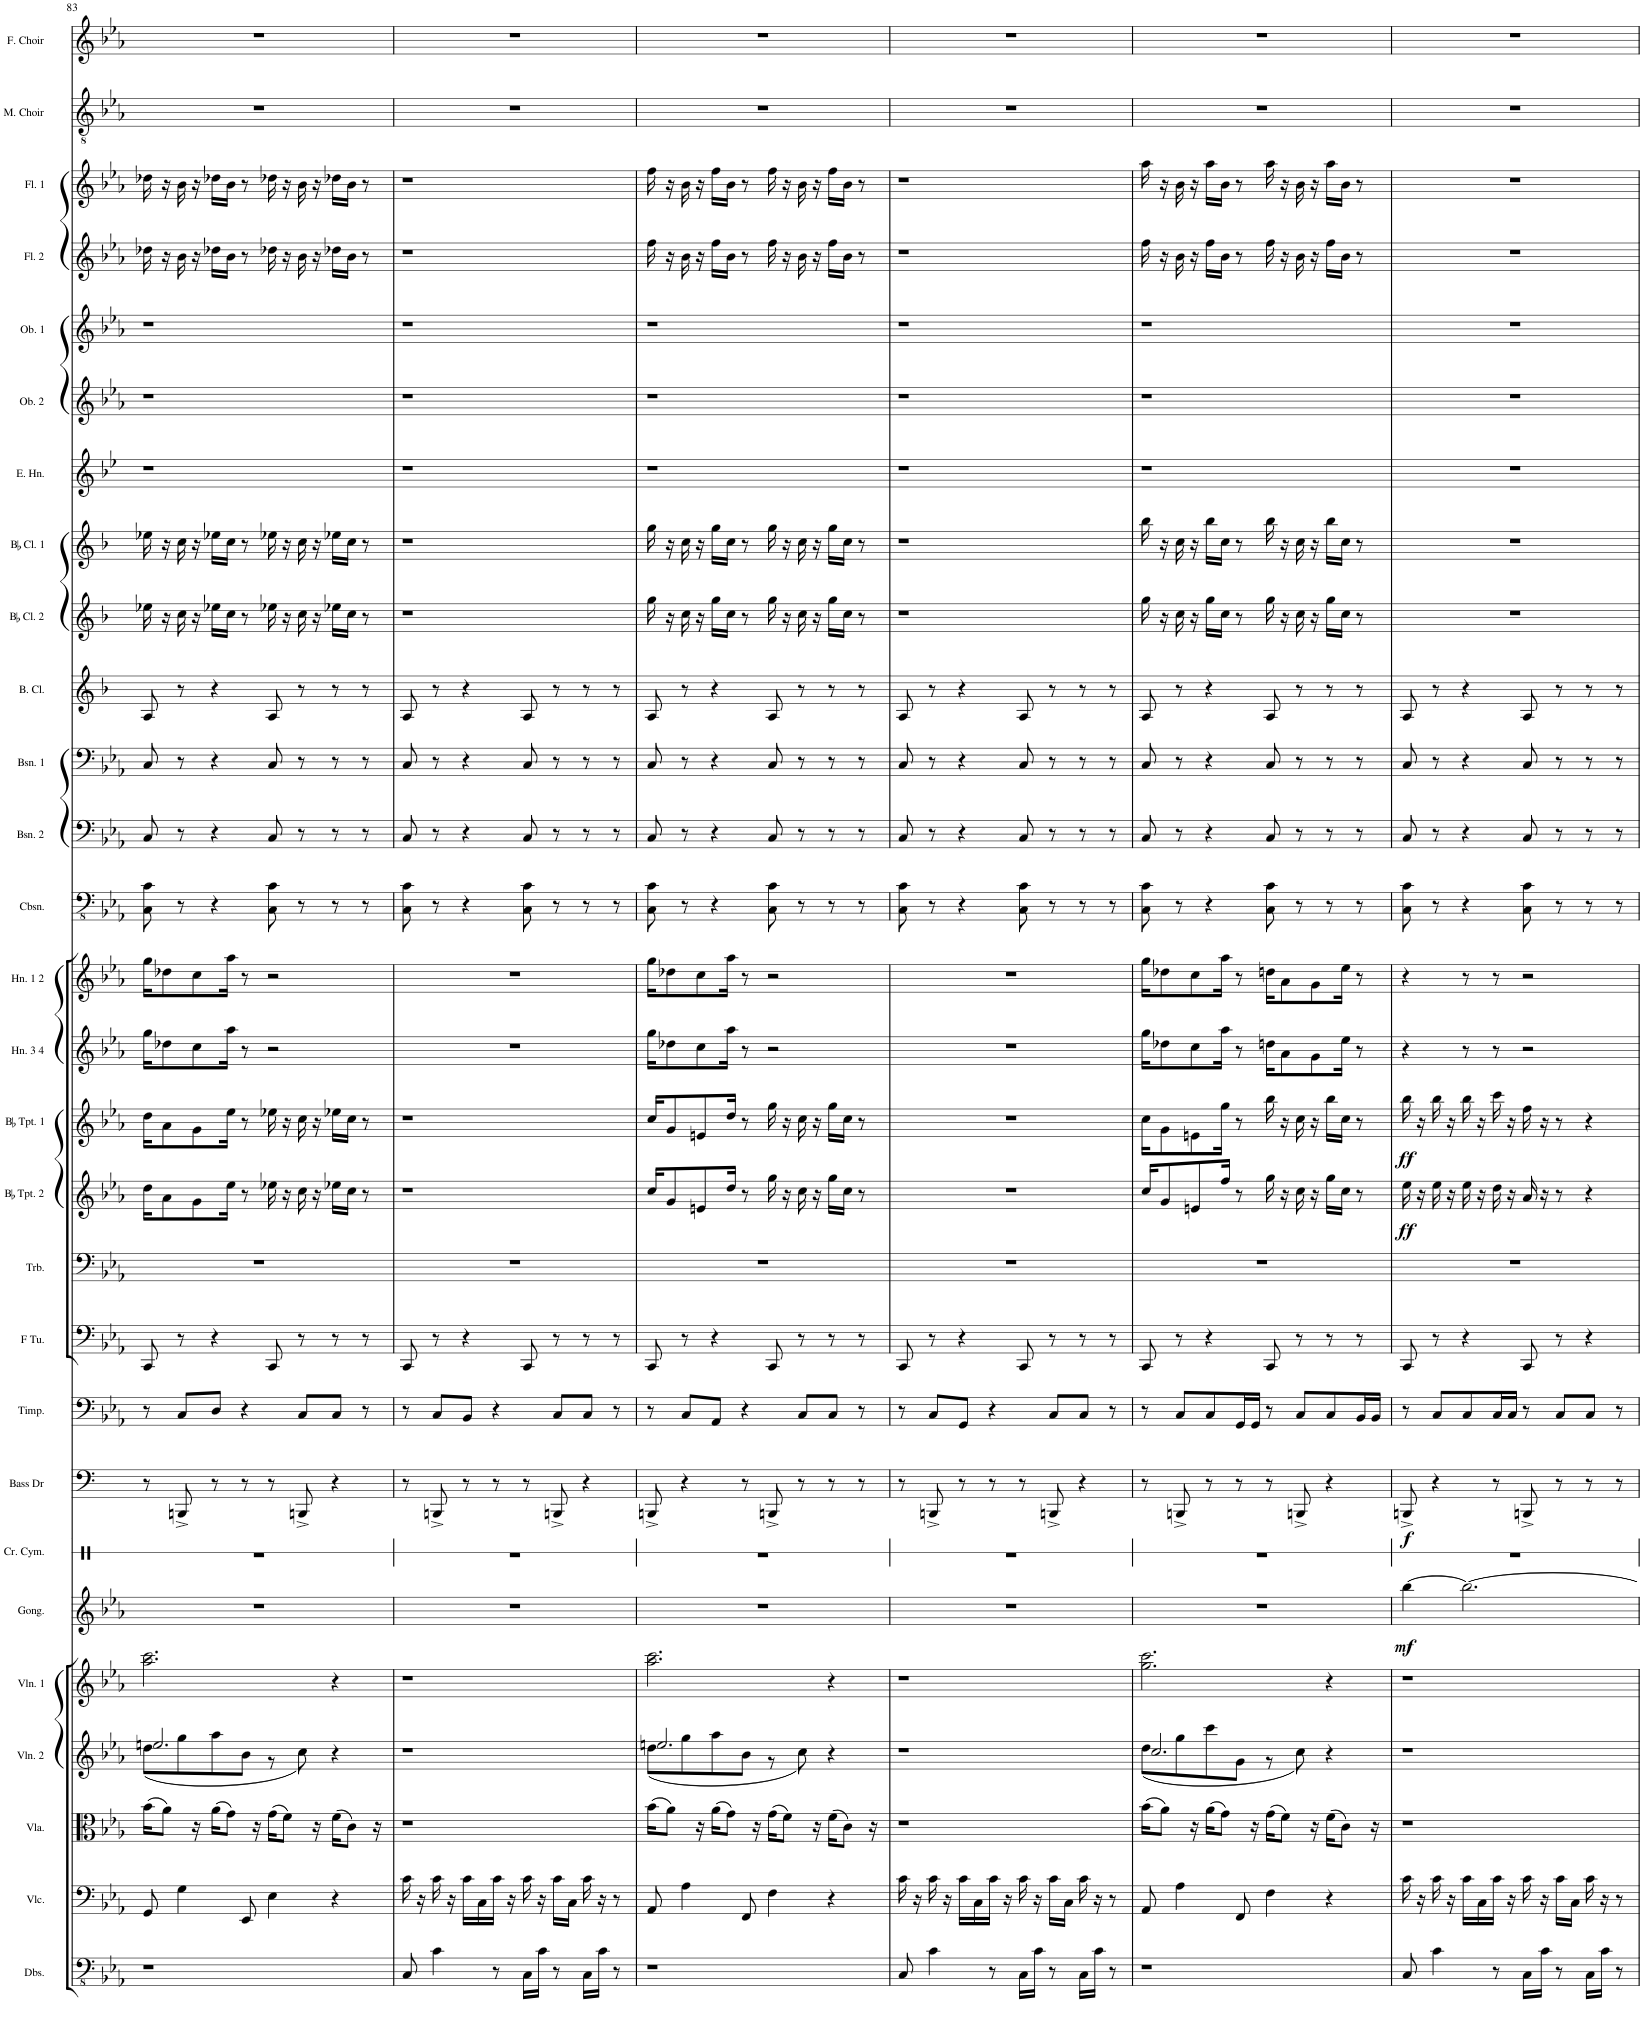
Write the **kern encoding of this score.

**kern	**kern	**kern	**kern	**kern	**kern	**dynam	**kern	**kern	**dynam	**kern	**kern	**kern	**kern	**dynam	**kern	**dynam	**kern	**kern	**kern	**kern	**kern	**kern	**kern	**kern	**kern	**kern	**kern	**kern	**kern	**kern	**kern
*part28	*part27	*part26	*part25	*part24	*part23	*part23	*part22	*part21	*part21	*part20	*part19	*part18	*part17	*part17	*part16	*part16	*part15	*part14	*part13	*part12	*part11	*part10	*part9	*part8	*part7	*part6	*part5	*part4	*part3	*part2	*part1
*staff28	*staff27	*staff26	*staff25	*staff24	*staff23	*staff23	*staff22	*staff21	*staff21	*staff20	*staff19	*staff18	*staff17	*staff17	*staff16	*staff16	*staff15	*staff14	*staff13	*staff12	*staff11	*staff10	*staff9	*staff8	*staff7	*staff6	*staff5	*staff4	*staff3	*staff2	*staff1
*I"Double Basses	*I"Violoncello	*I"Viola	*I"Violin 2	*I"Violin 1	*I"Gong	*	*I"Crash Cymbal	*I"Bass Drum	*	*I"Timpani	*I"Tuba	*I"Trombone	*I"BaccidentalFlat Trumpet 2	*	*I"BaccidentalFlat Trumpet 1	*	*I"Horn 3 4	*I"Horn 1 2	*I"Contrabassoon	*I"Bassoon 2	*I"Bassoon 1	*I"Bass Clarinet	*I"BaccidentalFlat Clarinet 2	*I"BaccidentalFlat Clarinet 1	*I"English Horn	*I"Oboe 2	*I"Oboe 1	*I"Flute 2	*I"Flute 1	*I"Male Choir.	*I"Female Choir.
*I'Dbs.	*I'Vlc.	*I'Vla.	*I'Vln. 2	*I'Vln. 1	*I'Gong.	*	*I'Cr. Cym.	*I'Bass Dr	*	*I'Timp.	*	*I'Trb.	*I'BaccidentalFlat Tpt. 2	*	*I'BaccidentalFlat Tpt. 1	*	*I'Hn. 3 4	*I'Hn. 1 2	*I'Cbsn.	*I'Bsn. 2	*I'Bsn. 1	*I'B. Cl.	*I'BaccidentalFlat Cl. 2	*I'BaccidentalFlat Cl. 1	*I'E. Hn.	*I'Ob. 2	*I'Ob. 1	*I'Fl. 2	*I'Fl. 1	*I'M. Choir	*I'F. Choir
!!LO:PB:g=z
*clefFv4	*clefF4	*clefC3	*clefG2	*clefG2	*clefG2	*	*clefX	*clefF4	*	*clefF4	*clefF4	*clefF4	*clefG2	*	*clefG2	*	*clefG2	*clefG2	*clefFv4	*clefF4	*clefF4	*clefG2	*clefG2	*clefG2	*clefG2	*clefG2	*clefG2	*clefG2	*clefG2	*clefGv2	*clefG2
*	*	*	*	*	*	*	*	*	*	*	*	*	*Trd1c2	*	*Trd1c2	*	*Trd4c7	*Trd4c7	*Trd7c12	*	*	*Trd8c14	*Trd1c2	*Trd1c2	*Trd4c7	*	*	*	*	*	*
*k[b-e-a-]	*k[b-e-a-]	*k[b-e-a-]	*k[b-e-a-]	*k[b-e-a-]	*k[b-e-a-]	*	*k[]	*k[]	*	*k[b-e-a-]	*k[b-e-a-]	*k[b-e-a-]	*k[b-e-a-]	*	*k[b-e-a-]	*	*k[b-e-a-]	*k[b-e-a-]	*k[b-e-a-]	*k[b-e-a-]	*k[b-e-a-]	*k[b-]	*k[b-]	*k[b-]	*k[b-e-]	*k[b-e-a-]	*k[b-e-a-]	*k[b-e-a-]	*k[b-e-a-]	*k[b-e-a-]	*k[b-e-a-]
=83	=83	=83	=83	=83	=83	=83	=83	=83	=83	=83	=83	=83	=83	=83	=83	=83	=83	=83	=83	=83	=83	=83	=83	=83	=83	=83	=83	=83	=83	=83	=83
*	*	*	*^	*	*	*	*	*	*	*	*	*	*	*	*	*	*	*	*	*	*	*	*	*	*	*	*	*	*	*	*
1r	8GG/	(16b-\KL	2.een/	(8dd\L	2.aa-\ 2.ccc\	1r	.	1r	8r	.	8r	8CC/	1r	16dd\KL	.	16dd\KL	.	16gg\KL	16gg\KL	8CC\ 8C\	8C/	8C/	8A/	16ee-X\	16ee-X\	1r	1r	1r	16dd-X\	16dd-X\	1r	1r
.	.	8a-\J)	.	.	.	.	.	.	.	.	.	.	.	8a-\	.	8a-\	.	8dd-X\	8dd-X\	.	.	.	.	16r	16r	.	.	.	16r	16r	.	.
.	4G\	.	.	8gg\	.	.	.	.	8BBBn^/	.	8C/L	8r	.	.	.	.	.	.	.	8r	8r	8r	8r	16cc\	16cc\	.	.	.	16b-\	16b-\	.	.
.	.	16r	.	.	.	.	.	.	.	.	.	.	.	8g\	.	8g\	.	8cc\	8cc\	.	.	.	.	16r	16r	.	.	.	16r	16r	.	.
.	.	(16a-\KL	.	8aa-\	.	.	.	.	8r	.	8D/J	4r	.	.	.	.	.	.	.	4r	4r	4r	4r	16ee-X\LL	16ee-X\LL	.	.	.	16dd-X\LL	16dd-X\LL	.	.
.	.	8g\J)	.	.	.	.	.	.	.	.	.	.	.	16ee-\Jk	.	16ee-\Jk	.	16aa-\Jk	16aa-\Jk	.	.	.	.	16cc\JJ	16cc\JJ	.	.	.	16b-\JJ	16b-\JJ	.	.
.	8EE-/	.	.	8b-\J	.	.	.	.	8r	.	4r	.	.	8r	.	8r	.	8r	8r	.	.	.	.	8r	8r	.	.	.	8r	8r	.	.
.	.	16r	.	.	.	.	.	.	.	.	.	.	.	.	.	.	.	.	.	.	.	.	.	.	.	.	.	.	.	.	.	.
.	4E-\	(16g\KL	.	8r	.	.	.	.	8r	.	.	8CC/	.	16ee-X\	.	16ee-X\	.	2r	2r	8CC\ 8C\	8C/	8C/	8A/	16ee-X\	16ee-X\	.	.	.	16dd-X\	16dd-X\	.	.
.	.	8f\J)	.	.	.	.	.	.	.	.	.	.	.	16r	.	16r	.	.	.	.	.	.	.	16r	16r	.	.	.	16r	16r	.	.
.	.	.	.	8cc\)	.	.	.	.	8BBBn^/	.	8C/L	8r	.	16cc\	.	16cc\	.	.	.	8r	8r	8r	8r	16cc\	16cc\	.	.	.	16b-\	16b-\	.	.
.	.	16r	.	.	.	.	.	.	.	.	.	.	.	16r	.	16r	.	.	.	.	.	.	.	16r	16r	.	.	.	16r	16r	.	.
.	4r	(16f\KL	4r	4ryy	4r	.	.	.	4r	.	8C/J	8r	.	16ee-X\LL	.	16ee-X\LL	.	.	.	8r	8r	8r	8r	16ee-X\LL	16ee-X\LL	.	.	.	16dd-X\LL	16dd-X\LL	.	.
.	.	8c\J)	.	.	.	.	.	.	.	.	.	.	.	16cc\JJ	.	16cc\JJ	.	.	.	.	.	.	.	16cc\JJ	16cc\JJ	.	.	.	16b-\JJ	16b-\JJ	.	.
.	.	.	.	.	.	.	.	.	.	.	8r	8r	.	8r	.	8r	.	.	.	8r	8r	8r	8r	8r	8r	.	.	.	8r	8r	.	.
.	.	16r	.	.	.	.	.	.	.	.	.	.	.	.	.	.	.	.	.	.	.	.	.	.	.	.	.	.	.	.	.	.
*	*	*	*v	*v	*	*	*	*	*	*	*	*	*	*	*	*	*	*	*	*	*	*	*	*	*	*	*	*	*	*	*	*
=84	=84	=84	=84	=84	=84	=84	=84	=84	=84	=84	=84	=84	=84	=84	=84	=84	=84	=84	=84	=84	=84	=84	=84	=84	=84	=84	=84	=84	=84	=84	=84
8CC/	16c\	1r	1r	1r	1r	.	1r	8r	.	8r	8CC/	1r	1r	.	1r	.	1r	1r	8CC\ 8C\	8C/	8C/	8A/	1r	1r	1r	1r	1r	1r	1r	1r	1r
.	16r	.	.	.	.	.	.	.	.	.	.	.	.	.	.	.	.	.	.	.	.	.	.	.	.	.	.	.	.	.	.
4C\	16c\	.	.	.	.	.	.	8BBBn^/	.	8C/L	8r	.	.	.	.	.	.	.	8r	8r	8r	8r	.	.	.	.	.	.	.	.	.
.	16r	.	.	.	.	.	.	.	.	.	.	.	.	.	.	.	.	.	.	.	.	.	.	.	.	.	.	.	.	.	.
.	16c\LL	.	.	.	.	.	.	8r	.	8BB-/J	4r	.	.	.	.	.	.	.	4r	4r	4r	4r	.	.	.	.	.	.	.	.	.
.	16C\	.	.	.	.	.	.	.	.	.	.	.	.	.	.	.	.	.	.	.	.	.	.	.	.	.	.	.	.	.	.
8r	16c\JJ	.	.	.	.	.	.	8r	.	4r	.	.	.	.	.	.	.	.	.	.	.	.	.	.	.	.	.	.	.	.	.
.	16r	.	.	.	.	.	.	.	.	.	.	.	.	.	.	.	.	.	.	.	.	.	.	.	.	.	.	.	.	.	.
16CC\LL	16c\	.	.	.	.	.	.	8r	.	.	8CC/	.	.	.	.	.	.	.	8CC\ 8C\	8C/	8C/	8A/	.	.	.	.	.	.	.	.	.
16C\JJ	16r	.	.	.	.	.	.	.	.	.	.	.	.	.	.	.	.	.	.	.	.	.	.	.	.	.	.	.	.	.	.
8r	16c\LL	.	.	.	.	.	.	8BBBn^/	.	8C/L	8r	.	.	.	.	.	.	.	8r	8r	8r	8r	.	.	.	.	.	.	.	.	.
.	16C\JJ	.	.	.	.	.	.	.	.	.	.	.	.	.	.	.	.	.	.	.	.	.	.	.	.	.	.	.	.	.	.
16CC\LL	16c\	.	.	.	.	.	.	4r	.	8C/J	8r	.	.	.	.	.	.	.	8r	8r	8r	8r	.	.	.	.	.	.	.	.	.
16C\JJ	16r	.	.	.	.	.	.	.	.	.	.	.	.	.	.	.	.	.	.	.	.	.	.	.	.	.	.	.	.	.	.
8r	8r	.	.	.	.	.	.	.	.	8r	8r	.	.	.	.	.	.	.	8r	8r	8r	8r	.	.	.	.	.	.	.	.	.
=85	=85	=85	=85	=85	=85	=85	=85	=85	=85	=85	=85	=85	=85	=85	=85	=85	=85	=85	=85	=85	=85	=85	=85	=85	=85	=85	=85	=85	=85	=85	=85
*	*	*	*^	*	*	*	*	*	*	*	*	*	*	*	*	*	*	*	*	*	*	*	*	*	*	*	*	*	*	*	*
1r	8AA-/	(16b-\KL	2.een/	(8dd\L	2.aa-\ 2.ccc\	1r	.	1r	8BBBn^/	.	8r	8CC/	1r	16cc/KL	.	16cc/KL	.	16gg\KL	16gg\KL	8CC\ 8C\	8C/	8C/	8A/	16gg\	16gg\	1r	1r	1r	16ff\	16ff\	1r	1r
.	.	8a-\J)	.	.	.	.	.	.	.	.	.	.	.	8g/	.	8g/	.	8dd-X\	8dd-X\	.	.	.	.	16r	16r	.	.	.	16r	16r	.	.
.	4A-\	.	.	8gg\	.	.	.	.	4r	.	8C/L	8r	.	.	.	.	.	.	.	8r	8r	8r	8r	16cc\	16cc\	.	.	.	16b-\	16b-\	.	.
.	.	16r	.	.	.	.	.	.	.	.	.	.	.	8en/	.	8en/	.	8cc\	8cc\	.	.	.	.	16r	16r	.	.	.	16r	16r	.	.
.	.	(16a-\KL	.	8aa-\	.	.	.	.	.	.	8AA-/J	4r	.	.	.	.	.	.	.	4r	4r	4r	4r	16gg\LL	16gg\LL	.	.	.	16ff\LL	16ff\LL	.	.
.	.	8g\J)	.	.	.	.	.	.	.	.	.	.	.	16dd/Jk	.	16dd/Jk	.	16aa-\Jk	16aa-\Jk	.	.	.	.	16cc\JJ	16cc\JJ	.	.	.	16b-\JJ	16b-\JJ	.	.
.	8FF/	.	.	8b-\J	.	.	.	.	8r	.	4r	.	.	8r	.	8r	.	8r	8r	.	.	.	.	8r	8r	.	.	.	8r	8r	.	.
.	.	16r	.	.	.	.	.	.	.	.	.	.	.	.	.	.	.	.	.	.	.	.	.	.	.	.	.	.	.	.	.	.
.	4F\	(16g\KL	.	8r	.	.	.	.	8BBBn^/	.	.	8CC/	.	16gg\	.	16gg\	.	2r	2r	8CC\ 8C\	8C/	8C/	8A/	16gg\	16gg\	.	.	.	16ff\	16ff\	.	.
.	.	8f\J)	.	.	.	.	.	.	.	.	.	.	.	16r	.	16r	.	.	.	.	.	.	.	16r	16r	.	.	.	16r	16r	.	.
.	.	.	.	8cc\)	.	.	.	.	8r	.	8C/L	8r	.	16cc\	.	16cc\	.	.	.	8r	8r	8r	8r	16cc\	16cc\	.	.	.	16b-\	16b-\	.	.
.	.	16r	.	.	.	.	.	.	.	.	.	.	.	16r	.	16r	.	.	.	.	.	.	.	16r	16r	.	.	.	16r	16r	.	.
.	4r	(16f\KL	4r	4ryy	4r	.	.	.	8r	.	8C/J	8r	.	16gg\LL	.	16gg\LL	.	.	.	8r	8r	8r	8r	16gg\LL	16gg\LL	.	.	.	16ff\LL	16ff\LL	.	.
.	.	8c\J)	.	.	.	.	.	.	.	.	.	.	.	16cc\JJ	.	16cc\JJ	.	.	.	.	.	.	.	16cc\JJ	16cc\JJ	.	.	.	16b-\JJ	16b-\JJ	.	.
.	.	.	.	.	.	.	.	.	8r	.	8r	8r	.	8r	.	8r	.	.	.	8r	8r	8r	8r	8r	8r	.	.	.	8r	8r	.	.
.	.	16r	.	.	.	.	.	.	.	.	.	.	.	.	.	.	.	.	.	.	.	.	.	.	.	.	.	.	.	.	.	.
*	*	*	*v	*v	*	*	*	*	*	*	*	*	*	*	*	*	*	*	*	*	*	*	*	*	*	*	*	*	*	*	*	*
=86	=86	=86	=86	=86	=86	=86	=86	=86	=86	=86	=86	=86	=86	=86	=86	=86	=86	=86	=86	=86	=86	=86	=86	=86	=86	=86	=86	=86	=86	=86	=86
8CC/	16c\	1r	1r	1r	1r	.	1r	8r	.	8r	8CC/	1r	1r	.	1r	.	1r	1r	8CC\ 8C\	8C/	8C/	8A/	1r	1r	1r	1r	1r	1r	1r	1r	1r
.	16r	.	.	.	.	.	.	.	.	.	.	.	.	.	.	.	.	.	.	.	.	.	.	.	.	.	.	.	.	.	.
4C\	16c\	.	.	.	.	.	.	8BBBn^/	.	8C/L	8r	.	.	.	.	.	.	.	8r	8r	8r	8r	.	.	.	.	.	.	.	.	.
.	16r	.	.	.	.	.	.	.	.	.	.	.	.	.	.	.	.	.	.	.	.	.	.	.	.	.	.	.	.	.	.
.	16c\LL	.	.	.	.	.	.	8r	.	8GG/J	4r	.	.	.	.	.	.	.	4r	4r	4r	4r	.	.	.	.	.	.	.	.	.
.	16C\	.	.	.	.	.	.	.	.	.	.	.	.	.	.	.	.	.	.	.	.	.	.	.	.	.	.	.	.	.	.
8r	16c\JJ	.	.	.	.	.	.	8r	.	4r	.	.	.	.	.	.	.	.	.	.	.	.	.	.	.	.	.	.	.	.	.
.	16r	.	.	.	.	.	.	.	.	.	.	.	.	.	.	.	.	.	.	.	.	.	.	.	.	.	.	.	.	.	.
16CC\LL	16c\	.	.	.	.	.	.	8r	.	.	8CC/	.	.	.	.	.	.	.	8CC\ 8C\	8C/	8C/	8A/	.	.	.	.	.	.	.	.	.
16C\JJ	16r	.	.	.	.	.	.	.	.	.	.	.	.	.	.	.	.	.	.	.	.	.	.	.	.	.	.	.	.	.	.
8r	16c\LL	.	.	.	.	.	.	8BBBn^/	.	8C/L	8r	.	.	.	.	.	.	.	8r	8r	8r	8r	.	.	.	.	.	.	.	.	.
.	16C\JJ	.	.	.	.	.	.	.	.	.	.	.	.	.	.	.	.	.	.	.	.	.	.	.	.	.	.	.	.	.	.
16CC\LL	16c\	.	.	.	.	.	.	4r	.	8C/J	8r	.	.	.	.	.	.	.	8r	8r	8r	8r	.	.	.	.	.	.	.	.	.
16C\JJ	16r	.	.	.	.	.	.	.	.	.	.	.	.	.	.	.	.	.	.	.	.	.	.	.	.	.	.	.	.	.	.
8r	8r	.	.	.	.	.	.	.	.	8r	8r	.	.	.	.	.	.	.	8r	8r	8r	8r	.	.	.	.	.	.	.	.	.
=87	=87	=87	=87	=87	=87	=87	=87	=87	=87	=87	=87	=87	=87	=87	=87	=87	=87	=87	=87	=87	=87	=87	=87	=87	=87	=87	=87	=87	=87	=87	=87
*	*	*	*^	*	*	*	*	*	*	*	*	*	*	*	*	*	*	*	*	*	*	*	*	*	*	*	*	*	*	*	*
1r	8AA-/	(16b-\KL	2.cc/	(8dd\L	2.gg\ 2.ccc\	1r	.	1r	8r	.	8r	8CC/	1r	16cc/KL	.	16cc\KL	.	16gg\KL	16gg\KL	8CC\ 8C\	8C/	8C/	8A/	16gg\	16bb-\	1r	1r	1r	16ff\	16aa-\	1r	1r
.	.	8a-\J)	.	.	.	.	.	.	.	.	.	.	.	8g/	.	8g\	.	8dd-X\	8dd-X\	.	.	.	.	16r	16r	.	.	.	16r	16r	.	.
.	4A-\	.	.	8gg\	.	.	.	.	8BBBn^/	.	8C/L	8r	.	.	.	.	.	.	.	8r	8r	8r	8r	16cc\	16cc\	.	.	.	16b-\	16b-\	.	.
.	.	16r	.	.	.	.	.	.	.	.	.	.	.	8en/	.	8en\	.	8cc\	8cc\	.	.	.	.	16r	16r	.	.	.	16r	16r	.	.
.	.	(16a-\KL	.	8ccc\	.	.	.	.	8r	.	8C/	4r	.	.	.	.	.	.	.	4r	4r	4r	4r	16gg\LL	16bb-\LL	.	.	.	16ff\LL	16aa-\LL	.	.
.	.	8g\J)	.	.	.	.	.	.	.	.	.	.	.	16ff/Jk	.	16gg\Jk	.	16aa-\Jk	16aa-\Jk	.	.	.	.	16cc\JJ	16cc\JJ	.	.	.	16b-\JJ	16b-\JJ	.	.
.	8FF/	.	.	8g\J	.	.	.	.	8r	.	16GG/L	.	.	8r	.	8r	.	8r	8r	.	.	.	.	8r	8r	.	.	.	8r	8r	.	.
.	.	16r	.	.	.	.	.	.	.	.	16GG/JJ	.	.	.	.	.	.	.	.	.	.	.	.	.	.	.	.	.	.	.	.	.
.	4F\	(16g\KL	.	8r	.	.	.	.	8r	.	8r	8CC/	.	16gg\	.	16bb-\	.	16ddn\KL	16ddn\KL	8CC\ 8C\	8C/	8C/	8A/	16gg\	16bb-\	.	.	.	16ff\	16aa-\	.	.
.	.	8f\J)	.	.	.	.	.	.	.	.	.	.	.	16r	.	16r	.	8a-\	8a-\	.	.	.	.	16r	16r	.	.	.	16r	16r	.	.
.	.	.	.	8cc\)	.	.	.	.	8BBBn^/	.	8C/L	8r	.	16cc\	.	16cc\	.	.	.	8r	8r	8r	8r	16cc\	16cc\	.	.	.	16b-\	16b-\	.	.
.	.	16r	.	.	.	.	.	.	.	.	.	.	.	16r	.	16r	.	8g\	8g\	.	.	.	.	16r	16r	.	.	.	16r	16r	.	.
.	4r	(16f\KL	4r	4ryy	4r	.	.	.	4r	.	8C/	8r	.	16gg\LL	.	16bb-\LL	.	.	.	8r	8r	8r	8r	16gg\LL	16bb-\LL	.	.	.	16ff\LL	16aa-\LL	.	.
.	.	8c\J)	.	.	.	.	.	.	.	.	.	.	.	16cc\JJ	.	16cc\JJ	.	16ee-\Jk	16ee-\Jk	.	.	.	.	16cc\JJ	16cc\JJ	.	.	.	16b-\JJ	16b-\JJ	.	.
.	.	.	.	.	.	.	.	.	.	.	16BB-/L	8r	.	8r	.	8r	.	8r	8r	8r	8r	8r	8r	8r	8r	.	.	.	8r	8r	.	.
.	.	16r	.	.	.	.	.	.	.	.	16BB-/JJ	.	.	.	.	.	.	.	.	.	.	.	.	.	.	.	.	.	.	.	.	.
*	*	*	*v	*v	*	*	*	*	*	*	*	*	*	*	*	*	*	*	*	*	*	*	*	*	*	*	*	*	*	*	*	*
=88	=88	=88	=88	=88	=88	=88	=88	=88	=88	=88	=88	=88	=88	=88	=88	=88	=88	=88	=88	=88	=88	=88	=88	=88	=88	=88	=88	=88	=88	=88	=88
!	!	!	!	!	!	!LO:DY:b	!	!	!LO:DY:b	!	!	!	!	!LO:DY:b	!	!LO:DY:b	!	!	!	!	!	!	!	!	!	!	!	!	!	!	!
8CC/	16c\	1r	1r	1r	[4bb-\	mf	1r	8BBBn^/	f	8r	8CC/	1r	16ee-\	ff	16bb-\	ff	4r	4r	8CC\ 8C\	8C/	8C/	8A/	1r	1r	1r	1r	1r	1r	1r	1r	1r
.	16r	.	.	.	.	.	.	.	.	.	.	.	16r	.	16r	.	.	.	.	.	.	.	.	.	.	.	.	.	.	.	.
4C\	16c\	.	.	.	.	.	.	4r	.	8C/L	8r	.	16ee-\	.	16bb-\	.	.	.	8r	8r	8r	8r	.	.	.	.	.	.	.	.	.
.	16r	.	.	.	.	.	.	.	.	.	.	.	16r	.	16r	.	.	.	.	.	.	.	.	.	.	.	.	.	.	.	.
.	16c\LL	.	.	.	2.bb-\_	.	.	.	.	8C/	4r	.	16ee-\	.	16bb-\	.	8r	8r	4r	4r	4r	4r	.	.	.	.	.	.	.	.	.
.	16C\	.	.	.	.	.	.	.	.	.	.	.	16r	.	16r	.	.	.	.	.	.	.	.	.	.	.	.	.	.	.	.
8r	16c\JJ	.	.	.	.	.	.	8r	.	16C/L	.	.	16dd\	.	16ccc\	.	8r	8r	.	.	.	.	.	.	.	.	.	.	.	.	.
.	16r	.	.	.	.	.	.	.	.	16C/JJ	.	.	16r	.	16r	.	.	.	.	.	.	.	.	.	.	.	.	.	.	.	.
16CC\LL	16c\	.	.	.	.	.	.	8BBBn^/	.	8r	8CC/	.	16a-/	.	16ff\	.	2r	2r	8CC\ 8C\	8C/	8C/	8A/	.	.	.	.	.	.	.	.	.
16C\JJ	16r	.	.	.	.	.	.	.	.	.	.	.	16r	.	16r	.	.	.	.	.	.	.	.	.	.	.	.	.	.	.	.
8r	16c\LL	.	.	.	.	.	.	8r	.	8C/L	8r	.	8r	.	8r	.	.	.	8r	8r	8r	8r	.	.	.	.	.	.	.	.	.
.	16C\JJ	.	.	.	.	.	.	.	.	.	.	.	.	.	.	.	.	.	.	.	.	.	.	.	.	.	.	.	.	.	.
16CC\LL	16c\	.	.	.	.	.	.	8r	.	8C/J	4r	.	4r	.	4r	.	.	.	8r	8r	8r	8r	.	.	.	.	.	.	.	.	.
16C\JJ	16r	.	.	.	.	.	.	.	.	.	.	.	.	.	.	.	.	.	.	.	.	.	.	.	.	.	.	.	.	.	.
8r	8r	.	.	.	.	.	.	8r	.	8r	.	.	.	.	.	.	.	.	8r	8r	8r	8r	.	.	.	.	.	.	.	.	.
=	=	=	=	=	=	=	=	=	=	=	=	=	=	=	=	=	=	=	=	=	=	=	=	=	=	=	=	=	=	=	=
*-	*-	*-	*-	*-	*-	*-	*-	*-	*-	*-	*-	*-	*-	*-	*-	*-	*-	*-	*-	*-	*-	*-	*-	*-	*-	*-	*-	*-	*-	*-	*-
